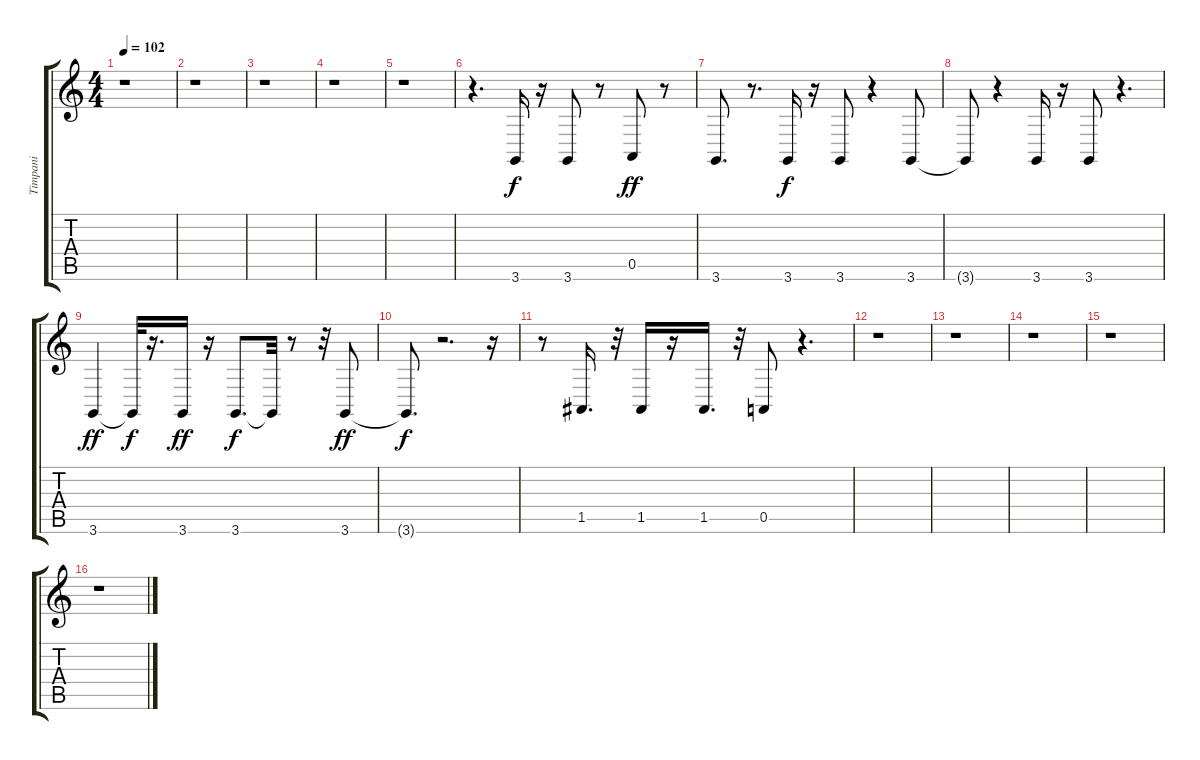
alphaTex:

\track ("Timpani" "Timpani") {instrument timpani}
\staff {score tabs}
\tuning (E4 B3 G3 D3 A2 E2) {hide}
\ts (4 4)
\tempo 102
\clef g2
\ks c
r.1{dy f} |
r.1 |
r.1 |
r.1 |
r.1 |
r.4{d} 3.6.16 r.16 3.6.8 r.8 0.5.8{dy ff} r.8 |
3.6.8{d} r.8{d} 3.6.16{dy f} r.16 3.6.8 r.4 3.6.8 |
3.6{t}.8 r.4 3.6.16 r.16 3.6.8 r.4{d} |
3.6.4{dy ff} 3.6{t}.32{dy f} r.16{d} 3.6.16{dy ff} r.16 3.6.8{d dy f} 3.6{t}.32 r.8 r.32 3.6.8{dy ff} |
3.6{t}.8{d dy f} r.2{d} r.16 |
r.8 1.5.16{d} r.32 1.5.16 r.16 1.5.16{d} r.32 0.5.8 r.4{d} |
r.1 |
r.1 |
r.1 |
r.1 |
r.1
